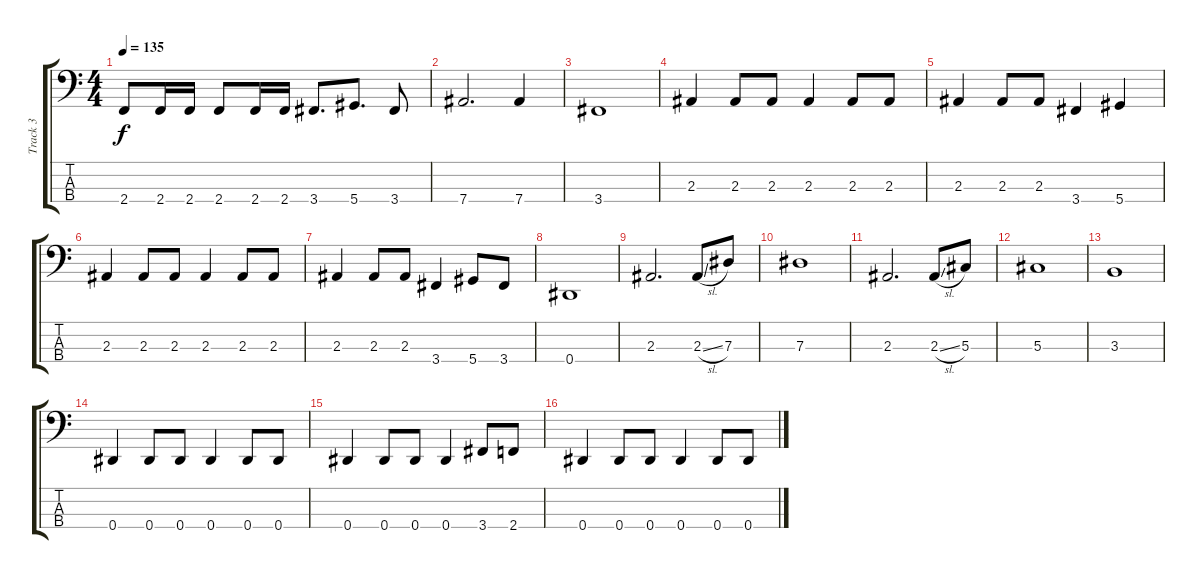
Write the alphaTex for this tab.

\track ("Track 3" "Track 3") {instrument electricbassfinger}
\staff {score tabs}
\tuning (Gb2 Db2 Ab1 Eb1) {hide}
\ts (4 4)
\tempo 135
\clef f4
\ks c
2.4.8{dy f} 2.4.16 2.4.16 2.4.8 2.4.16 2.4.16 3.4.8{d} 5.4.8{d} 3.4.8 |
7.4.2{d} 7.4.4 |
3.4.1 |
2.3.4 2.3.8 2.3.8 2.3.4 2.3.8 2.3.8 |
2.3.4 2.3.8 2.3.8 3.4.4 5.4.4 |
2.3.4 2.3.8 2.3.8 2.3.4 2.3.8 2.3.8 |
2.3.4 2.3.8 2.3.8 3.4.4 5.4.8 3.4.8 |
0.4.1 |
2.3.2{d} 2.3{sl}.8 7.3.8 |
7.3.1 |
2.3.2{d} 2.3{sl}.8 5.3.8 |
5.3.1 |
3.3.1 |
0.4.4 0.4.8 0.4.8 0.4.4 0.4.8 0.4.8 |
0.4.4 0.4.8 0.4.8 0.4.4 3.4.8 2.4.8 |
0.4.4 0.4.8 0.4.8 0.4.4 0.4.8 0.4.8
